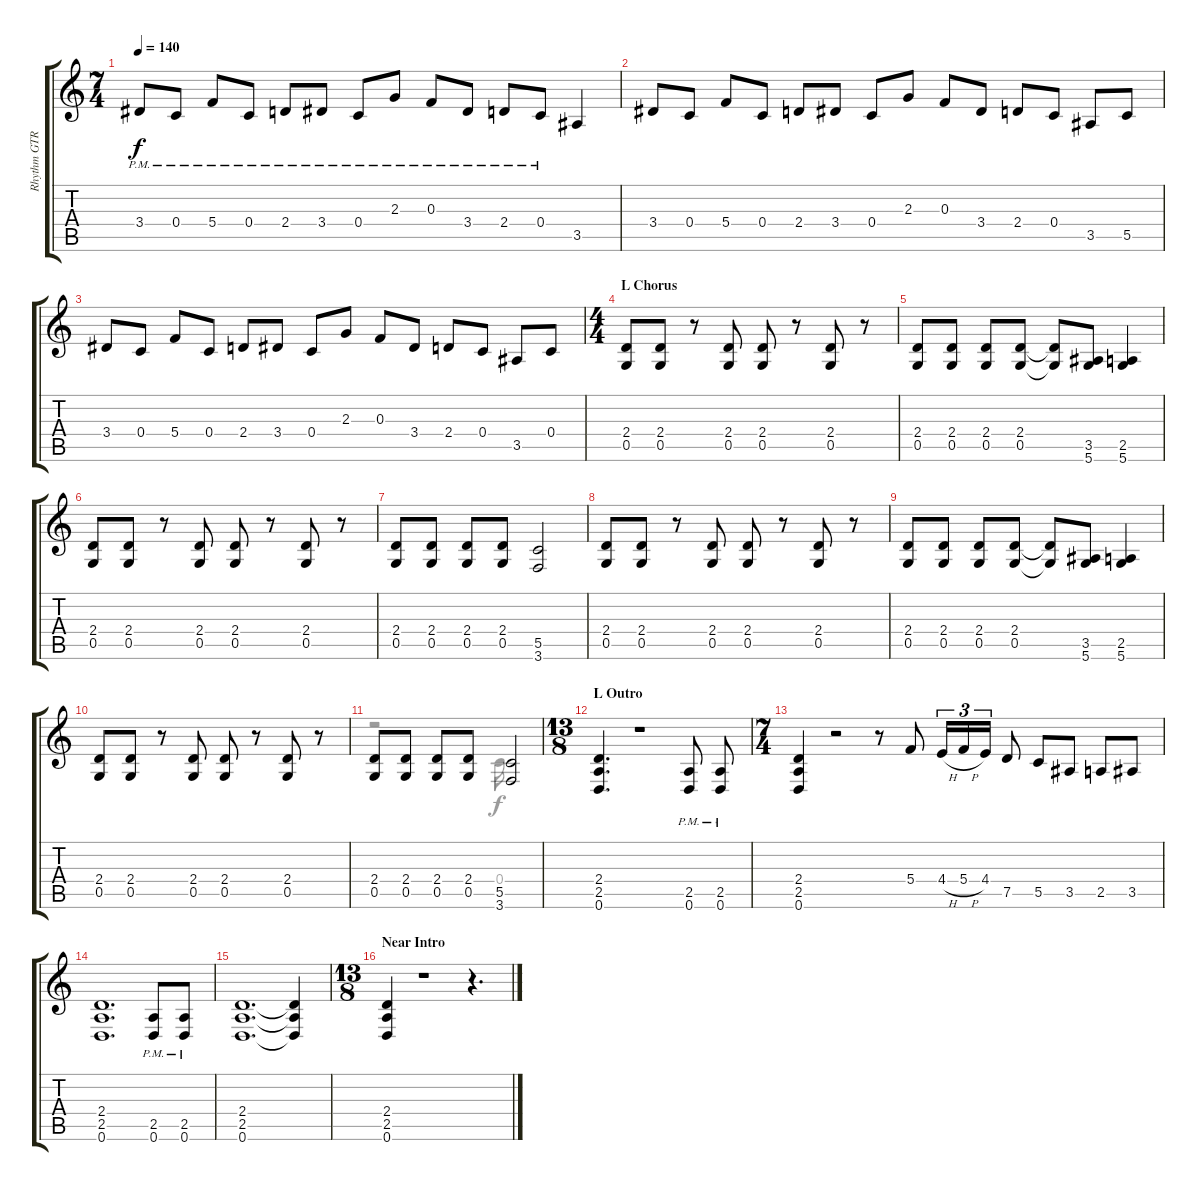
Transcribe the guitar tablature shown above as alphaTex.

\track ("Rhythm GTR 1" "Rhythm GTR") {instrument overdrivenguitar}
\staff {score tabs}
\tuning (D4 A3 F3 C3 G2 D2) {hide}
\voice
\ts (7 4)
\tempo 140
\clef g2
\ks aminor
3.4{pm}.8{dy f} 0.4{pm}.8 5.4{pm}.8 0.4{pm}.8 2.4{pm}.8 3.4{pm}.8 0.4{pm}.8 2.3{pm}.8 0.3{pm}.8 3.4{pm}.8 2.4{pm}.8 0.4{pm}.8 3.5.4 |
3.4.8 0.4.8 5.4.8 0.4.8 2.4.8 3.4.8 0.4.8 2.3.8 0.3.8 3.4.8 2.4.8 0.4.8 3.5.8 5.5.8 |
3.4.8 0.4.8 5.4.8 0.4.8 2.4.8 3.4.8 0.4.8 2.3.8 0.3.8 3.4.8 2.4.8 0.4.8 3.5.8 0.4.8 |
\ts (4 4)
\section ("" "L Chorus")
(2.4 0.5).8 (2.4 0.5).8 r.8 (2.4 0.5).8 (2.4 0.5).8 r.8 (2.4 0.5).8 r.8 |
(2.4 0.5).8 (2.4 0.5).8 (2.4 0.5).8 (2.4 0.5).8 (2.4{t} 0.5{t}).8 (3.5 5.6).8 (2.5 5.6).4 |
(2.4 0.5).8 (2.4 0.5).8 r.8 (2.4 0.5).8 (2.4 0.5).8 r.8 (2.4 0.5).8 r.8 |
(2.4 0.5).8 (2.4 0.5).8 (2.4 0.5).8 (2.4 0.5).8 (5.5 3.6).2 |
(2.4 0.5).8 (2.4 0.5).8 r.8 (2.4 0.5).8 (2.4 0.5).8 r.8 (2.4 0.5).8 r.8 |
(2.4 0.5).8 (2.4 0.5).8 (2.4 0.5).8 (2.4 0.5).8 (2.4{t} 0.5{t}).8 (3.5 5.6).8 (2.5 5.6).4 |
(2.4 0.5).8 (2.4 0.5).8 r.8 (2.4 0.5).8 (2.4 0.5).8 r.8 (2.4 0.5).8 r.8 |
(2.4 0.5).8 (2.4 0.5).8 (2.4 0.5).8 (2.4 0.5).8 (5.5 3.6).2 |
\ts (13 8)
\section ("" "L Outro")
(2.4 2.5 0.6).4{d} r.1 (2.5{pm} 0.6{pm}).8 (2.5{pm} 0.6{pm}).8 |
\ts (7 4)
(2.4 2.5 0.6).4 r.2 r.8 5.4.8 4.4{h}.16{tu (3 2)} 5.4{h}.16{tu (3 2)} 4.4.16{tu (3 2)} 7.5.8 5.5.8 3.5.8 2.5.8 3.5.8 |
(2.4 2.5 0.6).1{d} (2.5{pm} 0.6{pm}).8 (2.5{pm} 0.6{pm}).8 |
(2.4 2.5 0.6).1{d} (2.4{t} 2.5{t} 0.6{t}).4 |
\ts (13 8)
\section ("" "Near Intro")
(2.4 2.5 0.6).4 r.1 r.4{d}
\voice
\clef g2
\ottava regular
\simile none
\ks aminor
|
|
|
|
|
|
|
|
|
|
r.2 0.4.16 |
|
|
|
|
